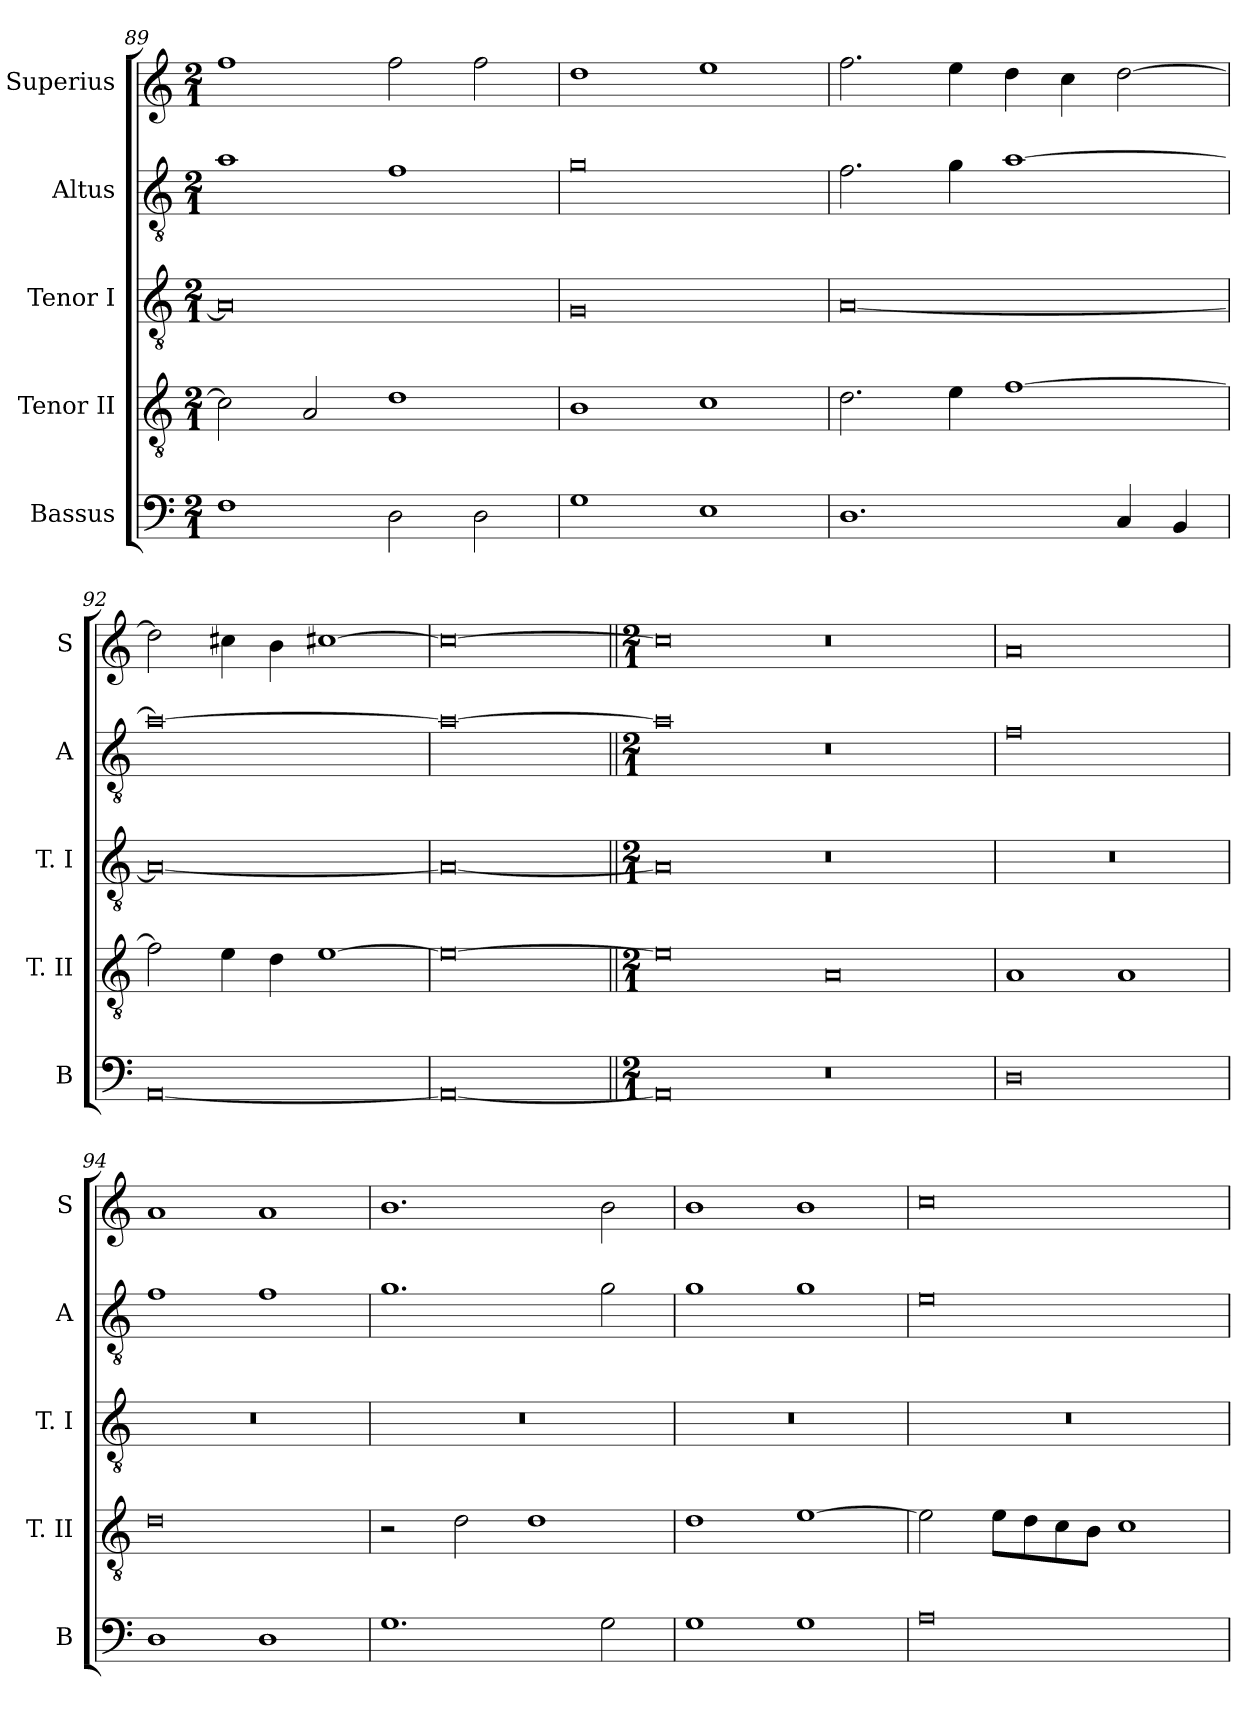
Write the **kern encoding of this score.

**kern	**kern	**kern	**kern	**kern
*part5	*part4	*part3	*part2	*part1
*staff5	*staff4	*staff3	*staff2	*staff1
*I"Bassus	*I"Tenor II	*I"Tenor I	*I"Altus	*I"Superius
*I'B	*I'T. II	*I'T. I	*I'A	*I'S
*clefF4	*clefGv2	*clefGv2	*clefGv2	*clefG2
*k[]	*k[]	*k[]	*k[]	*k[]
*C:	*C:	*C:	*C:	*C:
*M2/1	*M2/1	*M2/1	*M2/1	*M2/1
=89	=89	=89	=89	=89
1F	2c]	0A]	1a	1ff
.	2A	.	.	.
2D	1d	.	1f	2ff
2D	.	.	.	2ff
=90	=90	=90	=90	=90
1G	1B	0G	0g	1dd
1E	1c	.	.	1ee
=91	=91	=91	=91	=91
1.D	2.d	[0A	2.f	2.ff
.	4e	.	4g	4ee
.	[1f	.	[1a	4dd
.	.	.	.	4cc
4C	.	.	.	[2dd
4BB	.	.	.	.
=92	=92	=92	=92	=92
[0AA	2f]	0A_	0a_	2dd]
.	4e	.	.	4cc#X
.	4d	.	.	4b
.	[1e	.	.	[1cc#X
=	=	=	=	=
0AA_	0e_	0A_	0a_	0cc#_
=||	=||	=||	=||	=||
*M2/1	*M2/1	*M2/1	*M2/1	*M2/1
0AA]	0e]	0A]	0a]	0cc#]
0r	0A	0r	0r	0r
=93	=93	=93	=93	=93
0D	1A	0r	0f	0a
.	1A	.	.	.
=94	=94	=94	=94	=94
1D	0d	0r	1f	1a
1D	.	.	1f	1a
=95	=95	=95	=95	=95
1.G	2r	0r	1.g	1.b
.	2d	.	.	.
.	1d	.	.	.
2G	.	.	2g	2b
=96	=96	=96	=96	=96
1G	1d	0r	1g	1b
1G	[1e	.	1g	1b
=97	=97	=97	=97	=97
0A	2e]	0r	0e	0cc
.	8eL	.	.	.
.	8d	.	.	.
.	8c	.	.	.
.	8BJ	.	.	.
.	1c	.	.	.
=	=	=	=	=
*-	*-	*-	*-	*-
